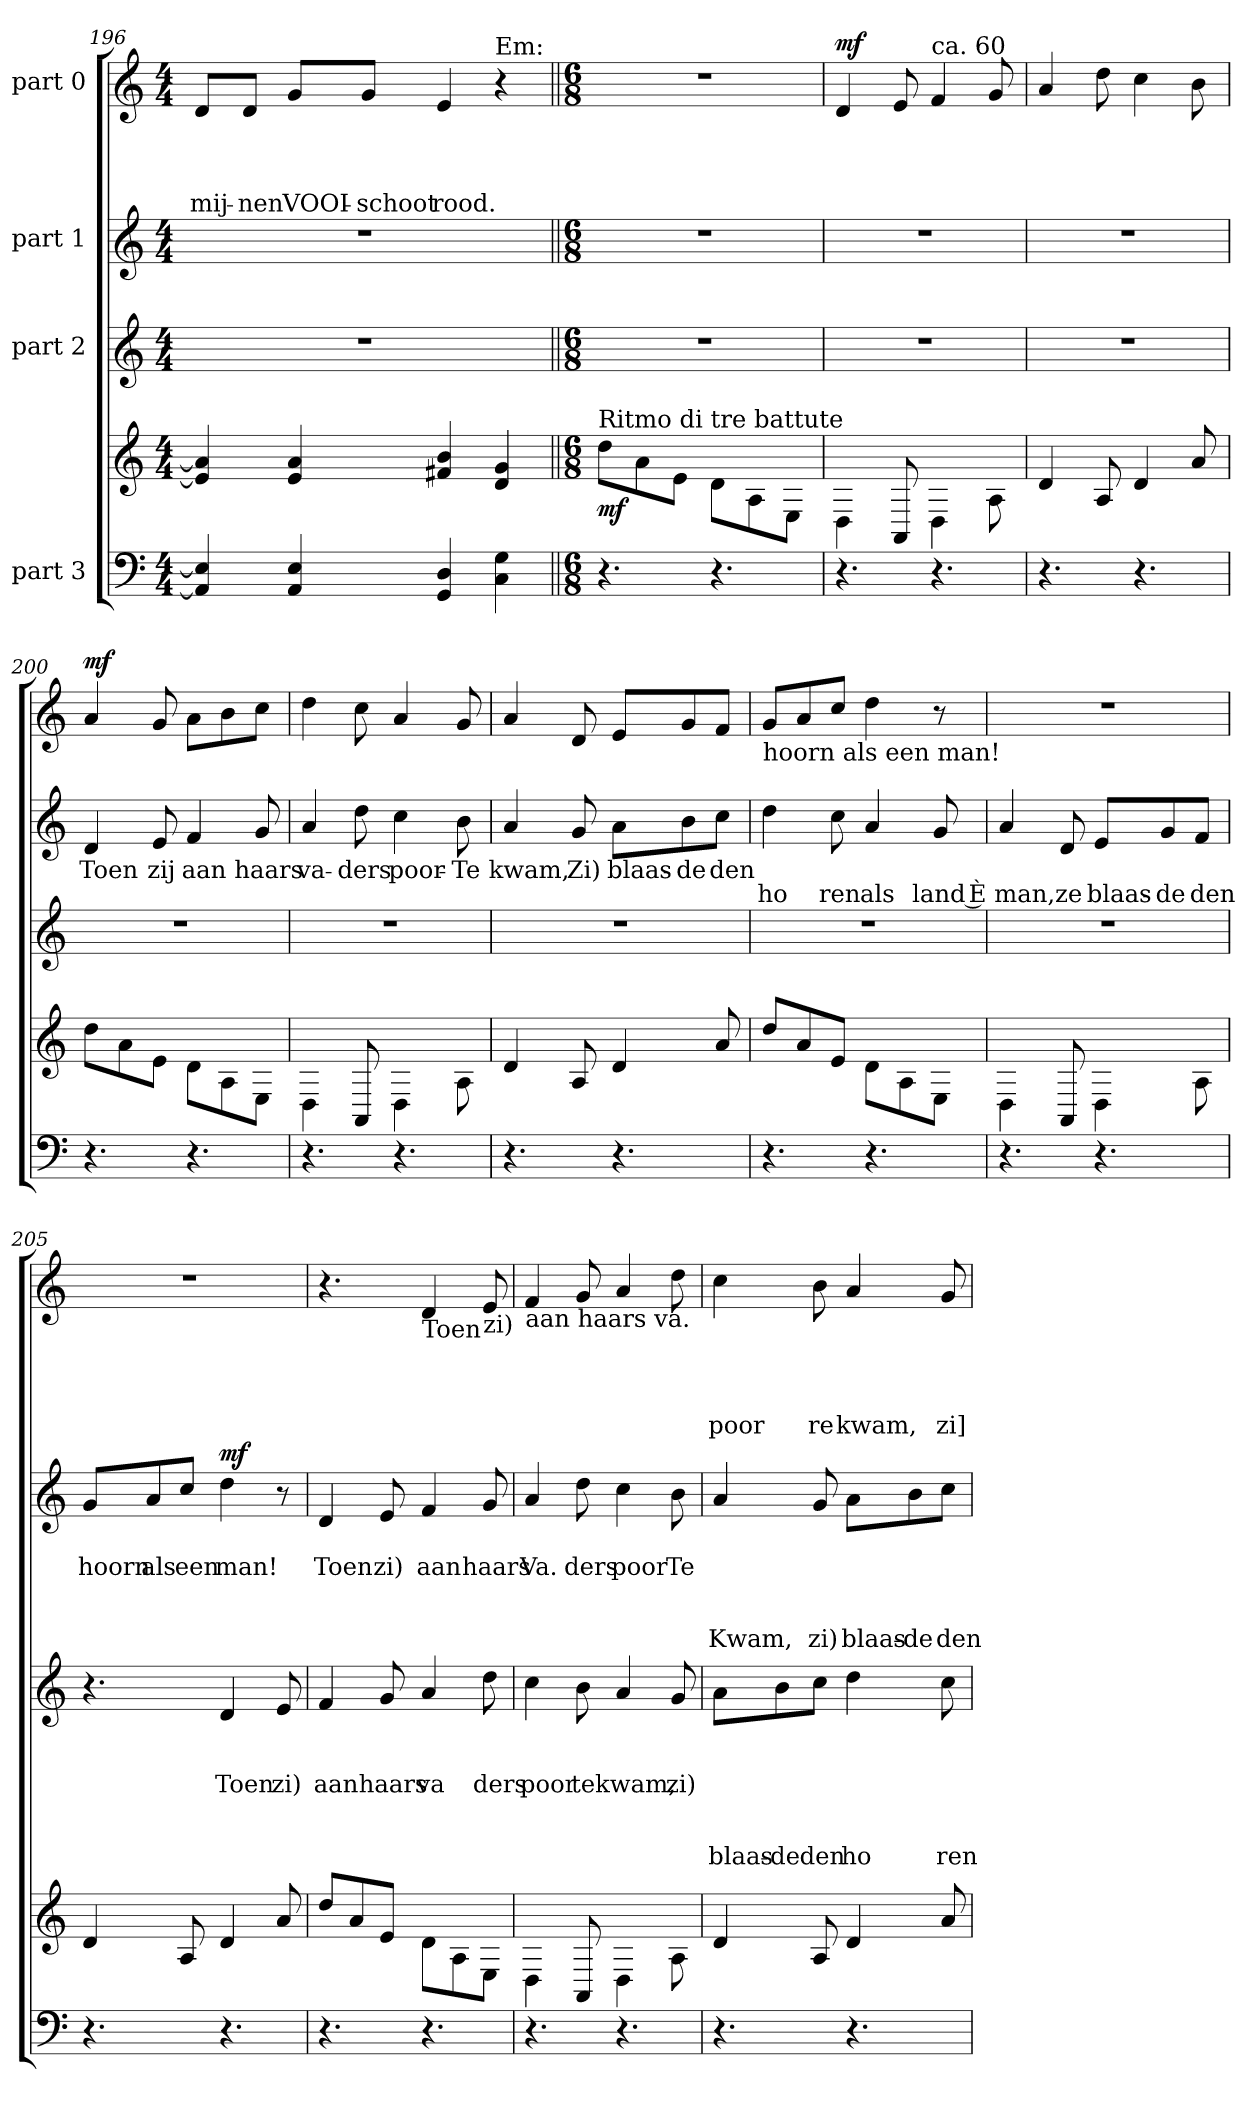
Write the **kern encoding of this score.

**kern	**kern	**dynam	**kern	**text	**text	**text	**text	**text	**text	**kern	**text	**text	**text	**text	**text	**dynam	**kern	**text	**text	**text	**text	**dynam
*part4	*part4	*part4	*part3	*part3	*part3	*part3	*part3	*part3	*part3	*part2	*part2	*part2	*part2	*part2	*part2	*part2	*part1	*part1	*part1	*part1	*part1	*part1
*staff5	*staff4	*staff4/5	*staff3	*staff3	*staff3	*staff3	*staff3	*staff3	*staff3	*staff2	*staff2	*staff2	*staff2	*staff2	*staff2	*staff2	*staff1	*staff1	*staff1	*staff1	*staff1	*staff1
*I"part 3	*	*	*I"part 2	*	*	*	*	*	*	*I"part 1	*	*	*	*	*	*	*I"part 0	*	*	*	*	*
*clefF4	*clefG2	*	*clefG2	*	*	*	*	*	*	*clefG2	*	*	*	*	*	*	*clefG2	*	*	*	*	*
*k[]	*k[]	*	*k[]	*	*	*	*	*	*	*k[]	*	*	*	*	*	*	*k[]	*	*	*	*	*
*M4/4	*M4/4	*	*M4/4	*	*	*	*	*	*	*M4/4	*	*	*	*	*	*	*M4/4	*	*	*	*	*
=196	=196	=196	=196	=196	=196	=196	=196	=196	=196	=196	=196	=196	=196	=196	=196	=196	=196	=196	=196	=196	=196	=196
!	!	!	!	!	!	!	!	!	!	!	!	!	!	!	!	!	!	!	!	!	!LO:LY:b	!
4AA/] 4E/]	4e/] 4a/]	.	1r	.	.	.	.	.	.	1r	.	.	.	.	.	.	8d/L	.	.	.	mij-	.
!	!	!	!	!	!	!	!	!	!	!	!	!	!	!	!	!	!	!	!	!	!LO:LY:b	!
.	.	.	.	.	.	.	.	.	.	.	.	.	.	.	.	.	8d/J	.	.	.	nen	.
!	!	!	!	!	!	!	!	!	!	!	!	!	!	!	!	!	!	!	!	!	!LO:LY:b	!
4AA/ 4E/	4e/ 4a/	.	.	.	.	.	.	.	.	.	.	.	.	.	.	.	8g/L	.	.	.	VOOI-	.
!	!	!	!	!	!	!	!	!	!	!	!	!	!	!	!	!	!	!	!	!	!LO:LY:b	!
.	.	.	.	.	.	.	.	.	.	.	.	.	.	.	.	.	8g/J	.	.	.	schoot	.
!	!	!	!	!	!	!	!	!	!	!	!	!	!	!	!	!	!	!	!	!	!LO:LY:b	!
4GG/ 4D/	4f#X/ 4b/	.	.	.	.	.	.	.	.	.	.	.	.	.	.	.	4e/	.	.	.	rood.	.
!	!	!	!	!	!	!	!	!	!	!	!	!	!	!	!	!	!LO:TX:a:t=Em&colon;	!	!	!	!	!
4C\ 4G\	4d/ 4g/	.	.	.	.	.	.	.	.	.	.	.	.	.	.	.	4r	.	.	.	.	.
!!LO:LB:g=z
=197||	=197||	=197||	=197||	=197||	=197||	=197||	=197||	=197||	=197||	=197||	=197||	=197||	=197||	=197||	=197||	=197||	=197||	=197||	=197||	=197||	=197||	=197||
!!LO:PB:g=z
*M6/8	*M6/8	*	*M6/8	*	*	*	*	*	*	*M6/8	*	*	*	*	*	*	*M6/8	*	*	*	*	*
!	!LO:TX:a:t=Ritmo di tre battute	!	!	!	!	!	!	!	!	!	!	!	!	!	!	!	!	!	!	!	!	!
!	!	!LO:DY:b	!LO:N:vis=2	!	!	!	!	!	!	!LO:N:vis=2	!	!	!	!	!	!	!LO:N:vis=2	!	!	!	!	!
4.r	8dd\L	mf	2.r	.	.	.	.	.	.	2.r	.	.	.	.	.	.	2.r	.	.	.	.	.
.	8a\	.	.	.	.	.	.	.	.	.	.	.	.	.	.	.	.	.	.	.	.	.
.	8e\J	.	.	.	.	.	.	.	.	.	.	.	.	.	.	.	.	.	.	.	.	.
4.r	8d\L	.	.	.	.	.	.	.	.	.	.	.	.	.	.	.	.	.	.	.	.	.
.	8A\	.	.	.	.	.	.	.	.	.	.	.	.	.	.	.	.	.	.	.	.	.
.	8E\J	.	.	.	.	.	.	.	.	.	.	.	.	.	.	.	.	.	.	.	.	.
=198	=198	=198	=198	=198	=198	=198	=198	=198	=198	=198	=198	=198	=198	=198	=198	=198	=198	=198	=198	=198	=198	=198
*	*	*	*	*	*	*	*	*	*	*	*	*	*	*	*	*	*MM180	*	*	*	*	*
!	!	!	!LO:N:vis=2	!	!	!	!	!	!	!LO:N:vis=2	!	!	!	!	!	!	!	!	!	!	!	!LO:DY:b
4.r	4D\	.	2.r	.	.	.	.	.	.	2.r	.	.	.	.	.	.	4d/	.	.	.	.	mf
.	8AA/	.	.	.	.	.	.	.	.	.	.	.	.	.	.	.	8e/	.	.	.	.	.
!	!	!	!	!	!	!	!	!	!	!	!	!	!	!	!	!	!LO:TX:a:t=ca. 60	!	!	!	!	!
4.r	4D\	.	.	.	.	.	.	.	.	.	.	.	.	.	.	.	4f/	.	.	.	.	.
.	8A\	.	.	.	.	.	.	.	.	.	.	.	.	.	.	.	8g/	.	.	.	.	.
=199	=199	=199	=199	=199	=199	=199	=199	=199	=199	=199	=199	=199	=199	=199	=199	=199	=199	=199	=199	=199	=199	=199
!	!	!	!LO:N:vis=2	!	!	!	!	!	!	!LO:N:vis=2	!	!	!	!	!	!	!	!	!	!	!	!
4.r	4d/	.	2.r	.	.	.	.	.	.	2.r	.	.	.	.	.	.	4a/	.	.	.	.	.
.	8A/	.	.	.	.	.	.	.	.	.	.	.	.	.	.	.	8dd\	.	.	.	.	.
4.r	4d/	.	.	.	.	.	.	.	.	.	.	.	.	.	.	.	4cc\	.	.	.	.	.
.	8a/	.	.	.	.	.	.	.	.	.	.	.	.	.	.	.	8b\	.	.	.	.	.
=200	=200	=200	=200	=200	=200	=200	=200	=200	=200	=200	=200	=200	=200	=200	=200	=200	=200	=200	=200	=200	=200	=200
!	!	!	!LO:N:vis=2	!	!	!	!	!	!	!	!LO:LY:b	!	!	!	!	!	!	!	!	!	!	!LO:DY:b
4.r	8dd\L	.	2.r	.	.	.	.	.	.	4d/	Toen	.	.	.	.	.	4a/	.	.	.	.	mf
.	8a\	.	.	.	.	.	.	.	.	.	.	.	.	.	.	.	.	.	.	.	.	.
!	!	!	!	!	!	!	!	!	!	!	!LO:LY:b	!	!	!	!	!	!	!	!	!	!	!
.	8e\J	.	.	.	.	.	.	.	.	8e/	zij	.	.	.	.	.	8g/	.	.	.	.	.
!	!	!	!	!	!	!	!	!	!	!	!LO:LY:b	!	!	!	!	!	!	!	!	!	!	!
4.r	8d\L	.	.	.	.	.	.	.	.	4f/	aan	.	.	.	.	.	8a\L	.	.	.	.	.
.	8A\	.	.	.	.	.	.	.	.	.	.	.	.	.	.	.	8b\	.	.	.	.	.
!	!	!	!	!	!	!	!	!	!	!	!LO:LY:b	!	!	!	!	!	!	!	!	!	!	!
.	8E\J	.	.	.	.	.	.	.	.	8g/	haars	.	.	.	.	.	8cc\J	.	.	.	.	.
=201	=201	=201	=201	=201	=201	=201	=201	=201	=201	=201	=201	=201	=201	=201	=201	=201	=201	=201	=201	=201	=201	=201
!	!	!	!LO:N:vis=2	!	!	!	!	!	!	!	!LO:LY:b	!	!	!	!	!	!	!	!	!	!	!
4.r	4D\	.	2.r	.	.	.	.	.	.	4a/	va-	.	.	.	.	.	4dd\	.	.	.	.	.
!	!	!	!	!	!	!	!	!	!	!	!LO:LY:b	!	!	!	!	!	!	!	!	!	!	!
.	8AA/	.	.	.	.	.	.	.	.	8dd\	ders	.	.	.	.	.	8cc\	.	.	.	.	.
!	!	!	!	!	!	!	!	!	!	!	!LO:LY:b	!	!	!	!	!	!	!	!	!	!	!
4.r	4D\	.	.	.	.	.	.	.	.	4cc\	poor-	.	.	.	.	.	4a/	.	.	.	.	.
!	!	!	!	!	!	!	!	!	!	!	!LO:LY:b	!	!	!	!	!	!	!	!	!	!	!
.	8A\	.	.	.	.	.	.	.	.	8b\	Te	.	.	.	.	.	8g/	.	.	.	.	.
=202	=202	=202	=202	=202	=202	=202	=202	=202	=202	=202	=202	=202	=202	=202	=202	=202	=202	=202	=202	=202	=202	=202
!	!	!	!LO:N:vis=2	!	!	!	!	!	!	!	!LO:LY:b	!	!	!	!	!	!	!	!	!	!	!
4.r	4d/	.	2.r	.	.	.	.	.	.	4a/	kwam,	.	.	.	.	.	4a/	.	.	.	.	.
!	!	!	!	!	!	!	!	!	!	!	!LO:LY:b	!	!	!	!	!	!	!	!	!	!	!
.	8A/	.	.	.	.	.	.	.	.	8g/	Zi)	.	.	.	.	.	8d/	.	.	.	.	.
!	!	!	!	!	!	!	!	!	!	!	!LO:LY:b	!	!	!	!	!	!	!	!	!	!	!
4.r	4d/	.	.	.	.	.	.	.	.	8a\L	blaas-	.	.	.	.	.	8e/L	.	.	.	.	.
!	!	!	!	!	!	!	!	!	!	!	!LO:LY:b	!	!	!	!	!	!	!	!	!	!	!
.	.	.	.	.	.	.	.	.	.	8b\	de	.	.	.	.	.	8g/	.	.	.	.	.
!	!	!	!	!	!	!	!	!	!	!	!LO:LY:b	!	!	!	!	!	!	!	!	!	!	!
.	8a/	.	.	.	.	.	.	.	.	8cc\J	den	.	.	.	.	.	8f/J	.	.	.	.	.
!!LO:LB:g=z
=203	=203	=203	=203	=203	=203	=203	=203	=203	=203	=203	=203	=203	=203	=203	=203	=203	=203	=203	=203	=203	=203	=203
!	!	!	!	!	!	!	!	!	!	!	!	!	!	!	!	!	!LO:TX:b:t=hoorn als een man!	!	!	!	!	!
!	!	!	!LO:N:vis=2	!	!	!	!	!	!	!	!	!LO:LY:b	!	!	!	!	!	!	!	!	!	!
4.r	8dd/L	.	2.r	.	.	.	.	.	.	4dd\	.	ho	.	.	.	.	8g/L	.	.	.	.	.
.	8a/	.	.	.	.	.	.	.	.	.	.	.	.	.	.	.	8a/	.	.	.	.	.
!	!	!	!	!	!	!	!	!	!	!	!	!LO:LY:b	!	!	!	!	!	!	!	!	!	!
.	8e/J	.	.	.	.	.	.	.	.	8cc\	.	ren	.	.	.	.	8cc/J	.	.	.	.	.
!	!	!	!	!	!	!	!	!	!	!	!	!LO:LY:b	!	!	!	!	!	!	!	!	!	!
4.r	8d\L	.	.	.	.	.	.	.	.	4a/	.	als	.	.	.	.	4dd\	.	.	.	.	.
.	8A\	.	.	.	.	.	.	.	.	.	.	.	.	.	.	.	.	.	.	.	.	.
!	!	!	!	!	!	!	!	!	!	!	!	!LO:LY:b	!	!	!	!	!	!	!	!	!	!
.	8E\J	.	.	.	.	.	.	.	.	8g/	.	land È	.	.	.	.	8r	.	.	.	.	.
=204	=204	=204	=204	=204	=204	=204	=204	=204	=204	=204	=204	=204	=204	=204	=204	=204	=204	=204	=204	=204	=204	=204
!	!	!	!LO:N:vis=2	!	!	!	!	!	!	!	!	!LO:LY:b	!	!	!	!	!LO:N:vis=2	!	!	!	!	!
4.r	4D\	.	2.r	.	.	.	.	.	.	4a/	.	man,	.	.	.	.	2.r	.	.	.	.	.
!	!	!	!	!	!	!	!	!	!	!	!	!LO:LY:b	!	!	!	!	!	!	!	!	!	!
.	8AA/	.	.	.	.	.	.	.	.	8d/	.	ze	.	.	.	.	.	.	.	.	.	.
!	!	!	!	!	!	!	!	!	!	!	!	!LO:LY:b	!	!	!	!	!	!	!	!	!	!
4.r	4D\	.	.	.	.	.	.	.	.	8e/L	.	blaas-	.	.	.	.	.	.	.	.	.	.
!	!	!	!	!	!	!	!	!	!	!	!	!LO:LY:b	!	!	!	!	!	!	!	!	!	!
.	.	.	.	.	.	.	.	.	.	8g/	.	de	.	.	.	.	.	.	.	.	.	.
!	!	!	!	!	!	!	!	!	!	!	!	!LO:LY:b	!	!	!	!	!	!	!	!	!	!
.	8A\	.	.	.	.	.	.	.	.	8f/J	.	den	.	.	.	.	.	.	.	.	.	.
=205	=205	=205	=205	=205	=205	=205	=205	=205	=205	=205	=205	=205	=205	=205	=205	=205	=205	=205	=205	=205	=205	=205
!	!	!	!	!	!	!	!	!	!	!	!	!LO:LY:b	!	!	!	!	!LO:N:vis=2	!	!	!	!	!
4.r	4d/	.	4.r	.	.	.	.	.	.	8g/L	.	hoorn	.	.	.	.	2.r	.	.	.	.	.
!	!	!	!	!	!	!	!	!	!	!	!	!LO:LY:b	!	!	!	!	!	!	!	!	!	!
.	.	.	.	.	.	.	.	.	.	8a/	.	als	.	.	.	.	.	.	.	.	.	.
!	!	!	!	!	!	!	!	!	!	!	!	!LO:LY:b	!	!	!	!	!	!	!	!	!	!
.	8A/	.	.	.	.	.	.	.	.	8cc/J	.	een	.	.	.	.	.	.	.	.	.	.
!	!	!	!	!	!	!LO:LY:b	!	!	!	!	!	!LO:LY:b	!	!	!	!LO:DY:b	!	!	!	!	!	!
4.r	4d/	.	4d/	.	.	Toen	.	.	.	4dd\	.	man!	.	.	.	mf	.	.	.	.	.	.
!	!	!	!	!	!	!LO:LY:b	!	!	!	!	!	!	!	!	!	!	!	!	!	!	!	!
.	8a/	.	8e/	.	.	zi)	.	.	.	8r	.	.	.	.	.	.	.	.	.	.	.	.
=206	=206	=206	=206	=206	=206	=206	=206	=206	=206	=206	=206	=206	=206	=206	=206	=206	=206	=206	=206	=206	=206	=206
!	!	!	!	!	!	!LO:LY:b	!	!	!	!	!	!LO:LY:b	!	!	!	!	!	!	!	!	!	!
4.r	8dd/L	.	4f/	.	.	aan	.	.	.	4d/	.	Toen	.	.	.	.	4.r	.	.	.	.	.
.	8a/	.	.	.	.	.	.	.	.	.	.	.	.	.	.	.	.	.	.	.	.	.
!	!	!	!	!	!	!LO:LY:b	!	!	!	!	!	!LO:LY:b	!	!	!	!	!	!	!	!	!	!
.	8e/J	.	8g/	.	.	haars	.	.	.	8e/	.	zi)	.	.	.	.	.	.	.	.	.	.
!	!	!	!	!	!	!	!	!	!	!	!	!	!	!	!	!	!LO:TX:b:t=Toen	!	!	!	!	!
!	!	!	!	!	!	!LO:LY:b	!	!	!	!	!	!LO:LY:b	!	!	!	!	!	!	!	!	!	!
4.r	8d\L	.	4a/	.	.	va	.	.	.	4f/	.	aan	.	.	.	.	4d/	.	.	.	.	.
.	8A\	.	.	.	.	.	.	.	.	.	.	.	.	.	.	.	.	.	.	.	.	.
!	!	!	!	!	!	!	!	!	!	!	!	!	!	!	!	!	!LO:TX:b:t=zi)	!	!	!	!	!
!	!	!	!	!	!	!LO:LY:b	!	!	!	!	!	!LO:LY:b	!	!	!	!	!	!	!	!	!	!
.	8E\J	.	8dd\	.	.	ders	.	.	.	8g/	.	haars	.	.	.	.	8e/	.	.	.	.	.
=207	=207	=207	=207	=207	=207	=207	=207	=207	=207	=207	=207	=207	=207	=207	=207	=207	=207	=207	=207	=207	=207	=207
!	!	!	!	!	!	!	!	!	!	!	!	!	!	!	!	!	!LO:TX:b:t=aan haars va.	!	!	!	!	!
!	!	!	!	!	!	!LO:LY:b	!	!	!	!	!	!LO:LY:b	!	!	!	!	!	!	!	!	!	!
4.r	4D\	.	4cc\	.	.	poor	.	.	.	4a/	.	Va.	.	.	.	.	4f/	.	.	.	.	.
!	!	!	!	!	!	!LO:LY:b	!	!	!	!	!	!LO:LY:b	!	!	!	!	!	!	!	!	!	!
.	8AA/	.	8b\	.	.	te	.	.	.	8dd\	.	ders	.	.	.	.	8g/	.	.	.	.	.
!	!	!	!	!	!	!LO:LY:b	!	!	!	!	!	!LO:LY:b	!	!	!	!	!	!	!	!	!	!
4.r	4D\	.	4a/	.	.	kwam,	.	.	.	4cc\	.	poor	.	.	.	.	4a/	.	.	.	.	.
!	!	!	!	!	!	!LO:LY:b	!	!	!	!	!	!LO:LY:b	!	!	!	!	!	!	!	!	!	!
.	8A\	.	8g/	.	.	zi)	.	.	.	8b\	.	Te	.	.	.	.	8dd\	.	.	.	.	.
!!LO:LB:g=z
=208	=208	=208	=208	=208	=208	=208	=208	=208	=208	=208	=208	=208	=208	=208	=208	=208	=208	=208	=208	=208	=208	=208
!	!	!	!	!	!	!	!	!	!LO:LY:b	!	!	!	!	!	!LO:LY:b	!	!	!	!	!	!LO:LY:b	!
4.r	4d/	.	8a\L	.	.	.	.	.	blaas-	4a/	.	.	.	.	Kwam,	.	4cc\	.	.	.	poor	.
!	!	!	!	!	!	!	!	!	!LO:LY:b	!	!	!	!	!	!	!	!	!	!	!	!	!
.	.	.	8b\	.	.	.	.	.	de	.	.	.	.	.	.	.	.	.	.	.	.	.
!	!	!	!	!	!	!	!	!	!LO:LY:b	!	!	!	!	!	!LO:LY:b	!	!	!	!	!	!LO:LY:b	!
.	8A/	.	8cc\J	.	.	.	.	.	den	8g/	.	.	.	.	zi)	.	8b\	.	.	.	re	.
!	!	!	!	!	!	!	!	!	!LO:LY:b	!	!	!	!	!	!LO:LY:b	!	!	!	!	!	!LO:LY:b	!
4.r	4d/	.	4dd\	.	.	.	.	.	ho	8a\L	.	.	.	.	blaas-	.	4a/	.	.	.	kwam,	.
!	!	!	!	!	!	!	!	!	!	!	!	!	!	!	!LO:LY:b	!	!	!	!	!	!	!
.	.	.	.	.	.	.	.	.	.	8b\	.	.	.	.	de	.	.	.	.	.	.	.
!	!	!	!	!	!	!	!	!	!LO:LY:b	!	!	!	!	!	!LO:LY:b	!	!	!	!	!	!LO:LY:b	!
.	8a/	.	8cc\	.	.	.	.	.	ren	8cc\J	.	.	.	.	den	.	8g/	.	.	.	zi]	.
=	=	=	=	=	=	=	=	=	=	=	=	=	=	=	=	=	=	=	=	=	=	=
*-	*-	*-	*-	*-	*-	*-	*-	*-	*-	*-	*-	*-	*-	*-	*-	*-	*-	*-	*-	*-	*-	*-
